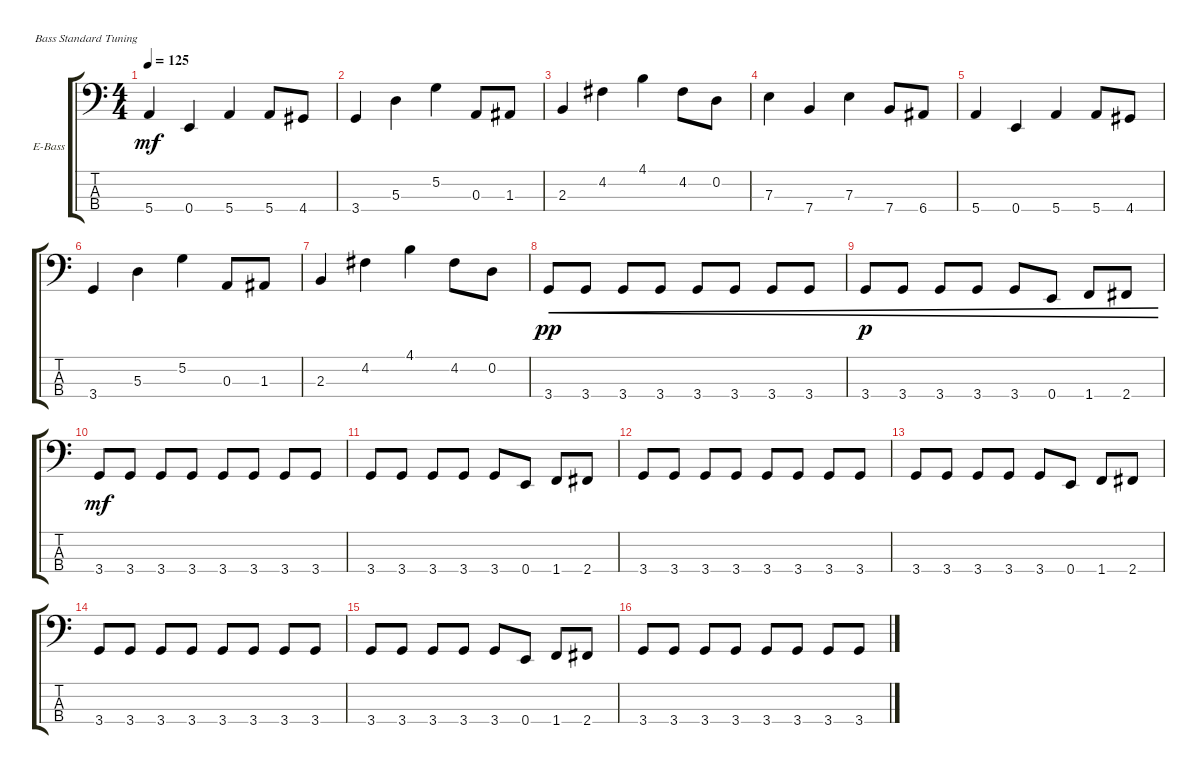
\defaultSystemsLayout 4
\bracketExtendMode groupsimilarinstruments
\firstSystemTrackNameOrientation horizontal
\otherSystemsTrackNameOrientation horizontal
\track ("Electric Bass" "E-Bass") {instrument electricbassfinger}
\staff {score tabs}
\tuning (G2 D2 A1 E1)
\ts (4 4)
\tempo 125
\clef f4
\ks c
5.4.4{dy mf} 0.4.4 5.4.4 5.4.8 4.4.8 |
3.4.4 5.3.4 5.2.4 0.3.8 1.3.8 |
2.3.4 4.2.4 4.1.4 4.2.8 0.2.8 |
7.3.4 7.4.4 7.3.4 7.4.8 6.4.8 |
5.4.4 0.4.4 5.4.4 5.4.8 4.4.8 |
3.4.4 5.3.4 5.2.4 0.3.8 1.3.8 |
2.3.4 4.2.4 4.1.4 4.2.8 0.2.8 |
3.4.8{cre dy pp} 3.4.8{cre} 3.4.8{cre} 3.4.8{cre} 3.4.8{cre} 3.4.8{cre} 3.4.8{cre} 3.4.8{cre} |
3.4.8{cre dy p} 3.4.8{cre} 3.4.8{cre} 3.4.8{cre} 3.4.8{cre} 0.4.8{cre} 1.4.8{cre} 2.4.8{cre} |
3.4.8{dy mf} 3.4.8 3.4.8 3.4.8 3.4.8 3.4.8 3.4.8 3.4.8 |
3.4.8 3.4.8 3.4.8 3.4.8 3.4.8 0.4.8 1.4.8 2.4.8 |
3.4.8 3.4.8 3.4.8 3.4.8 3.4.8 3.4.8 3.4.8 3.4.8 |
3.4.8 3.4.8 3.4.8 3.4.8 3.4.8 0.4.8 1.4.8 2.4.8 |
3.4.8 3.4.8 3.4.8 3.4.8 3.4.8 3.4.8 3.4.8 3.4.8 |
3.4.8 3.4.8 3.4.8 3.4.8 3.4.8 0.4.8 1.4.8 2.4.8 |
3.4.8 3.4.8 3.4.8 3.4.8 3.4.8 3.4.8 3.4.8 3.4.8
